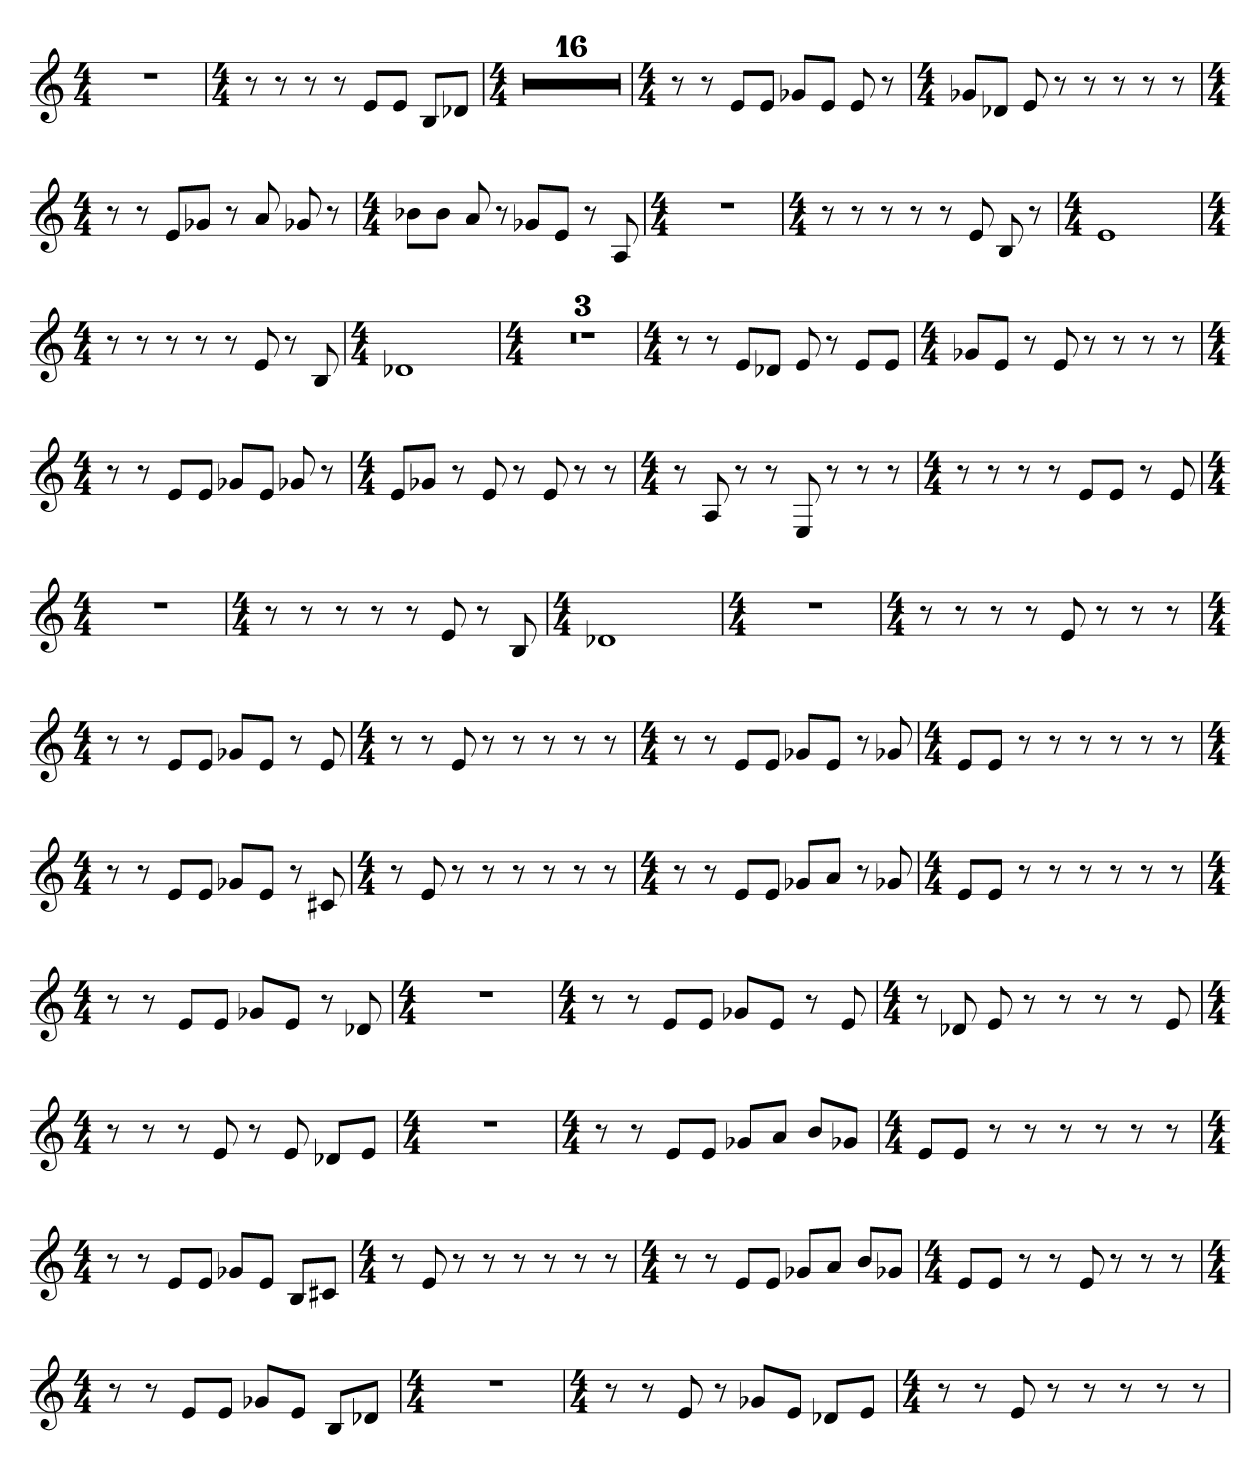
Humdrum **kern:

**kern
*part1
*staff1
*M4/4
=
1r
=
*M4/4
8r
8r
8r
8r
8eL
8eJ
8BL
8d-XJ
=
*M4/4
1r
=
*M4/4
1r
=
*M4/4
1r
=
*M4/4
1r
=
*M4/4
1r
=
*M4/4
1r
=
*M4/4
1r
=
*M4/4
1r
=
*M4/4
1r
=
*M4/4
1r
=
*M4/4
1r
=
*M4/4
1r
=
*M4/4
1r
=
*M4/4
1r
=
*M4/4
1r
=
*M4/4
1r
=
*M4/4
8r
8r
8eL
8eJ
8g-XL
8eJ
8e
8r
=
*M4/4
8g-XL
8d-XJ
8e
8r
8r
8r
8r
8r
=
*M4/4
8r
8r
8eL
8g-XJ
8r
8a
8g-X
8r
=
*M4/4
8b-XL
8b-J
8a
8r
8g-XL
8eJ
8r
8A
=
*M4/4
1r
=
*M4/4
8r
8r
8r
8r
8r
8e
8B
8r
=
*M4/4
1e
=
*M4/4
8r
8r
8r
8r
8r
8e
8r
8B
=
*M4/4
1d-X
=
*M4/4
1r
=
*M4/4
1r
=
*M4/4
1r
=
*M4/4
8r
8r
8eL
8d-XJ
8e
8r
8eL
8eJ
=
*M4/4
8g-XL
8eJ
8r
8e
8r
8r
8r
8r
=
*M4/4
8r
8r
8eL
8eJ
8g-XL
8eJ
8g-X
8r
=
*M4/4
8eL
8g-XJ
8r
8e
8r
8e
8r
8r
=
*M4/4
8r
8A
8r
8r
8E
8r
8r
8r
=
*M4/4
8r
8r
8r
8r
8eL
8eJ
8r
8e
=
*M4/4
1r
=
*M4/4
8r
8r
8r
8r
8r
8e
8r
8B
=
*M4/4
1d-X
=
*M4/4
1r
=
*M4/4
8r
8r
8r
8r
8e
8r
8r
8r
=
*M4/4
8r
8r
8eL
8eJ
8g-XL
8eJ
8r
8e
=
*M4/4
8r
8r
8e
8r
8r
8r
8r
8r
=
*M4/4
8r
8r
8eL
8eJ
8g-XL
8eJ
8r
8g-X
=
*M4/4
8eL
8eJ
8r
8r
8r
8r
8r
8r
=
*M4/4
8r
8r
8eL
8eJ
8g-XL
8eJ
8r
8c#X
=
*M4/4
8r
8e
8r
8r
8r
8r
8r
8r
=
*M4/4
8r
8r
8eL
8eJ
8g-XL
8aJ
8r
8g-X
=
*M4/4
8eL
8eJ
8r
8r
8r
8r
8r
8r
=
*M4/4
8r
8r
8eL
8eJ
8g-XL
8eJ
8r
8d-X
=
*M4/4
1r
=
*M4/4
8r
8r
8eL
8eJ
8g-XL
8eJ
8r
8e
=
*M4/4
8r
8d-X
8e
8r
8r
8r
8r
8e
=
*M4/4
8r
8r
8r
8e
8r
8e
8d-XL
8eJ
=
*M4/4
1r
=
*M4/4
8r
8r
8eL
8eJ
8g-XL
8aJ
8bL
8g-XJ
=
*M4/4
8eL
8eJ
8r
8r
8r
8r
8r
8r
=
*M4/4
8r
8r
8eL
8eJ
8g-XL
8eJ
8BL
8c#XJ
=
*M4/4
8r
8e
8r
8r
8r
8r
8r
8r
=
*M4/4
8r
8r
8eL
8eJ
8g-XL
8aJ
8bL
8g-XJ
=
*M4/4
8eL
8eJ
8r
8r
8e
8r
8r
8r
=
*M4/4
8r
8r
8eL
8eJ
8g-XL
8eJ
8BL
8d-XJ
=
*M4/4
1r
=
*M4/4
8r
8r
8e
8r
8g-XL
8eJ
8d-XL
8eJ
=
*M4/4
8r
8r
8e
8r
8r
8r
8r
8r
=
*-
